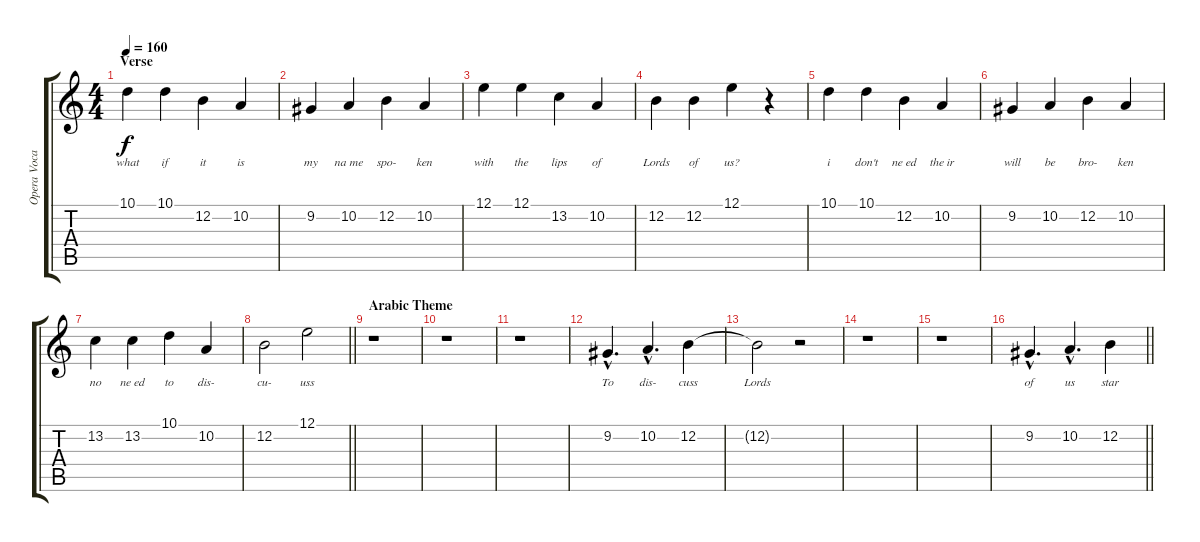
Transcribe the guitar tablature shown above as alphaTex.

\track ("Opera Vocals" "Opera Voca") {instrument acousticgrandpiano}
\staff {score tabs}
\tuning (E4 B3 G3 D3 A2 E2) {hide}
\ts (4 4)
\section ("" "Verse")
\tempo 160
\clef g2
\ks aminor
10.1.4{lyrics (0 "what") lyrics (1 "") lyrics (2 "") lyrics (3 "") lyrics (4 "") dy f} 10.1.4{lyrics (0 "if") lyrics (1 "") lyrics (2 "") lyrics (3 "") lyrics (4 "")} 12.2.4{lyrics (0 "it") lyrics (1 "") lyrics (2 "") lyrics (3 "") lyrics (4 "")} 10.2.4{lyrics (0 "is") lyrics (1 "") lyrics (2 "") lyrics (3 "") lyrics (4 "")} |
9.2.4{lyrics (0 "my") lyrics (1 "") lyrics (2 "") lyrics (3 "") lyrics (4 "")} 10.2.4{lyrics (0 "na me") lyrics (1 "") lyrics (2 "") lyrics (3 "") lyrics (4 "")} 12.2.4{lyrics (0 "spo-") lyrics (1 "") lyrics (2 "") lyrics (3 "") lyrics (4 "")} 10.2.4{lyrics (0 "ken") lyrics (1 "") lyrics (2 "") lyrics (3 "") lyrics (4 "")} |
12.1.4{lyrics (0 "with") lyrics (1 "") lyrics (2 "") lyrics (3 "") lyrics (4 "")} 12.1.4{lyrics (0 "the") lyrics (1 "") lyrics (2 "") lyrics (3 "") lyrics (4 "")} 13.2.4{lyrics (0 "lips") lyrics (1 "") lyrics (2 "") lyrics (3 "") lyrics (4 "")} 10.2.4{lyrics (0 "of") lyrics (1 "") lyrics (2 "") lyrics (3 "") lyrics (4 "")} |
12.2.4{lyrics (0 "Lords") lyrics (1 "") lyrics (2 "") lyrics (3 "") lyrics (4 "")} 12.2.4{lyrics (0 "of") lyrics (1 "") lyrics (2 "") lyrics (3 "") lyrics (4 "")} 12.1.4{lyrics (0 "us?") lyrics (1 "") lyrics (2 "") lyrics (3 "") lyrics (4 "")} r.4 |
10.1.4{lyrics (0 "i") lyrics (1 "") lyrics (2 "") lyrics (3 "") lyrics (4 "")} 10.1.4{lyrics (0 "don't") lyrics (1 "") lyrics (2 "") lyrics (3 "") lyrics (4 "")} 12.2.4{lyrics (0 "ne ed") lyrics (1 "") lyrics (2 "") lyrics (3 "") lyrics (4 "")} 10.2.4{lyrics (0 "the ir") lyrics (1 "") lyrics (2 "") lyrics (3 "") lyrics (4 "")} |
9.2.4{lyrics (0 "will") lyrics (1 "") lyrics (2 "") lyrics (3 "") lyrics (4 "")} 10.2.4{lyrics (0 "be") lyrics (1 "") lyrics (2 "") lyrics (3 "") lyrics (4 "")} 12.2.4{lyrics (0 "bro-") lyrics (1 "") lyrics (2 "") lyrics (3 "") lyrics (4 "")} 10.2.4{lyrics (0 "ken") lyrics (1 "") lyrics (2 "") lyrics (3 "") lyrics (4 "")} |
13.2.4{lyrics (0 "no") lyrics (1 "") lyrics (2 "") lyrics (3 "") lyrics (4 "")} 13.2.4{lyrics (0 "ne ed") lyrics (1 "") lyrics (2 "") lyrics (3 "") lyrics (4 "")} 10.1.4{lyrics (0 "to") lyrics (1 "") lyrics (2 "") lyrics (3 "") lyrics (4 "")} 10.2.4{lyrics (0 "dis-") lyrics (1 "") lyrics (2 "") lyrics (3 "") lyrics (4 "")} |
\barLineRight lightlight
12.2.2{lyrics (0 "cu-") lyrics (1 "") lyrics (2 "") lyrics (3 "") lyrics (4 "")} 12.1.2{lyrics (0 "uss") lyrics (1 "") lyrics (2 "") lyrics (3 "") lyrics (4 "")} |
\section ("" "Arabic Theme")
r.1 |
r.1 |
r.1 |
9.2{hac}.4{d lyrics (0 "To") lyrics (1 "") lyrics (2 "") lyrics (3 "") lyrics (4 "")} 10.2{hac}.4{d lyrics (0 "dis-") lyrics (1 "") lyrics (2 "") lyrics (3 "") lyrics (4 "")} 12.2.4{lyrics (0 "cuss") lyrics (1 "") lyrics (2 "") lyrics (3 "") lyrics (4 "")} |
12.2{t}.2{lyrics (0 "Lords") lyrics (1 "") lyrics (2 "") lyrics (3 "") lyrics (4 "")} r.2 |
r.1 |
r.1 |
\barLineRight lightlight
9.2{hac}.4{d lyrics (0 "of") lyrics (1 "") lyrics (2 "") lyrics (3 "") lyrics (4 "")} 10.2{hac}.4{d lyrics (0 "us") lyrics (1 "") lyrics (2 "") lyrics (3 "") lyrics (4 "")} 12.2.4{lyrics (0 "star") lyrics (1 "") lyrics (2 "") lyrics (3 "") lyrics (4 "")}
